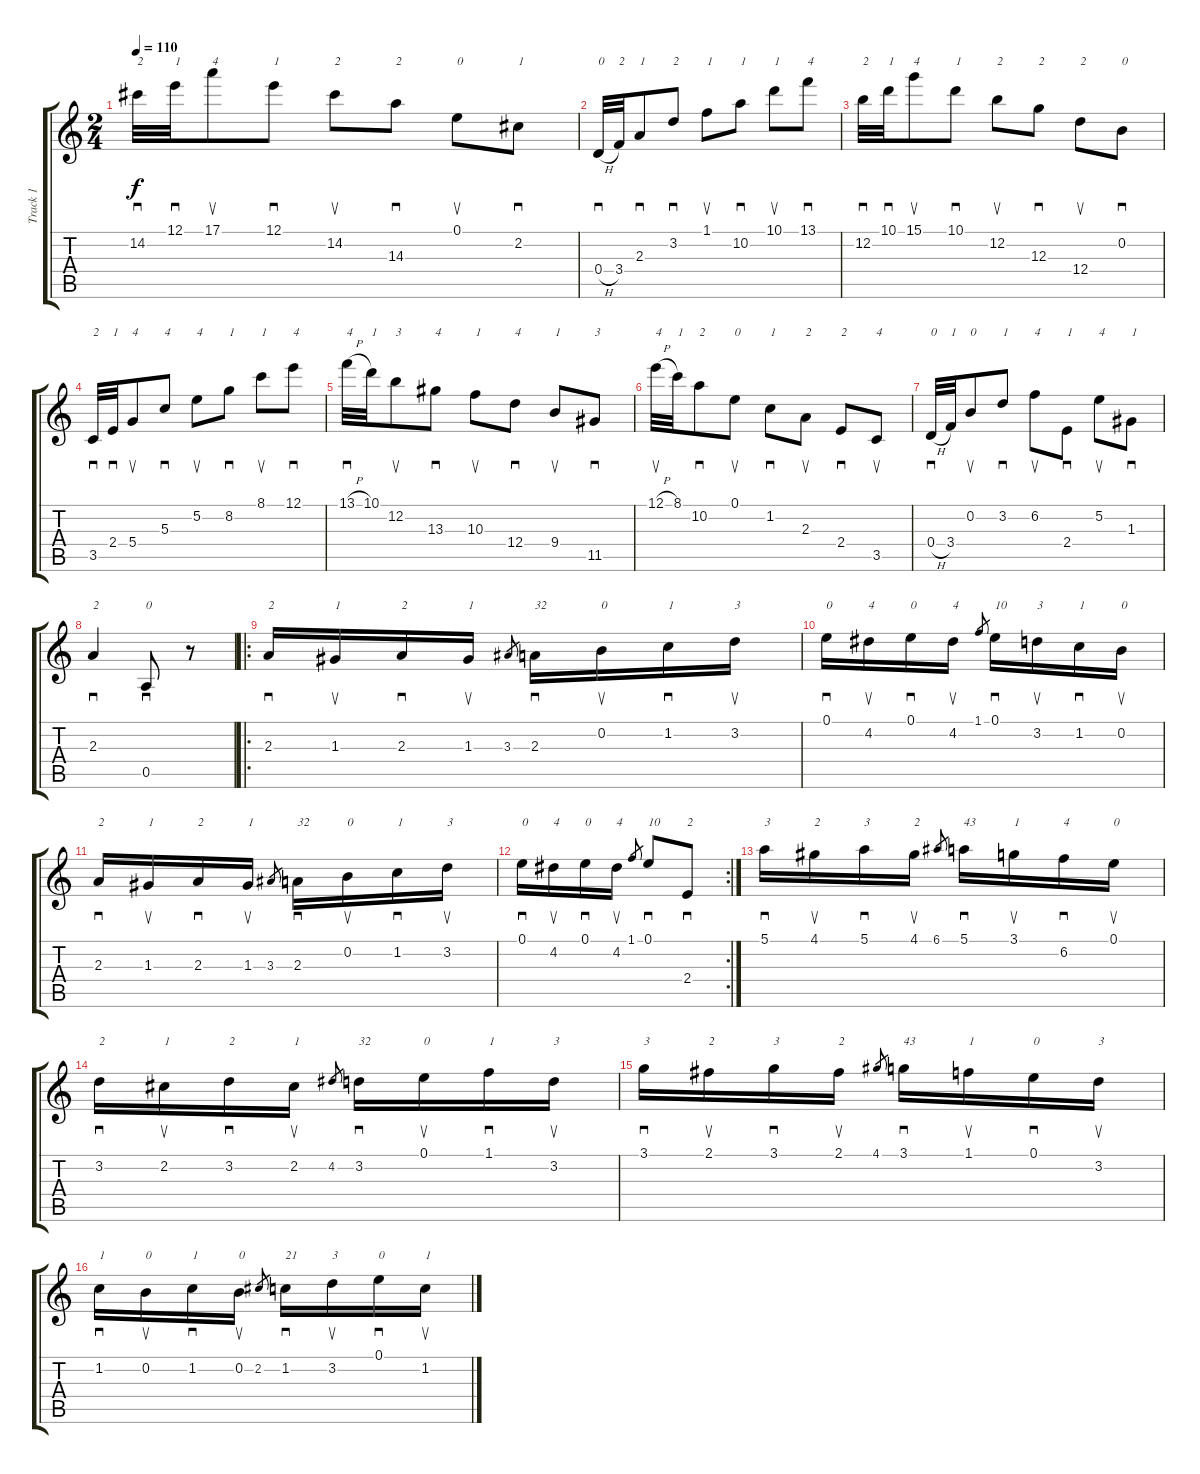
\track ("Track 1" "Track 1") {instrument acousticguitarnylon}
\staff {score tabs}
\tuning (E4 B3 G3 D3 A2 E2) {hide}
\ts (2 4)
\tempo 110
\clef g2
\ks aminor
14.2.32{sd txt "2" dy f} 12.1.32{sd txt "1"} 17.1.8{su txt "4"} 12.1.8{sd txt "1"} 14.2.8{su txt "2"} 14.3.8{sd txt "2"} 0.1.8{su txt "0"} 2.2.8{sd txt "1"} |
0.4{h}.32{sd txt "0"} 3.4.32{txt "2"} 2.3.8{sd txt "1"} 3.2.8{sd txt "2"} 1.1.8{su txt "1"} 10.2.8{sd txt "1"} 10.1.8{su txt "1"} 13.1.8{sd txt "4"} |
12.2.32{sd txt "2"} 10.1.32{sd txt "1"} 15.1.8{su txt "4"} 10.1.8{sd txt "1"} 12.2.8{su txt "2"} 12.3.8{sd txt "2"} 12.4.8{su txt "2"} 0.2.8{sd txt "0"} |
3.5.32{sd txt "2"} 2.4.32{sd txt "1"} 5.4.8{su txt "4"} 5.3.8{sd txt "4"} 5.2.8{su txt "4"} 8.2.8{sd txt "1"} 8.1.8{su txt "1"} 12.1.8{sd txt "4"} |
13.1{h}.32{sd txt "4"} 10.1.32{txt "1"} 12.2.8{su txt "3"} 13.3.8{sd txt "4"} 10.3.8{su txt "1"} 12.4.8{sd txt "4"} 9.4.8{su txt "1"} 11.5.8{sd txt "3"} |
12.1{h}.32{su txt "4"} 8.1.32{txt "1"} 10.2.8{sd txt "2"} 0.1.8{su txt "0"} 1.2.8{sd txt "1"} 2.3.8{su txt "2"} 2.4.8{sd txt "2"} 3.5.8{su txt "4"} |
0.4{h}.32{sd txt "0"} 3.4.32{txt "1"} 0.2.8{su txt "0"} 3.2.8{sd txt "1"} 6.2.8{su txt "4"} 2.4.8{sd txt "1"} 5.2.8{su txt "4"} 1.3.8{sd txt "1"} |
2.3.4{sd txt "2"} 0.5.8{sd txt "0"} r.8 |
\ro
2.3.16{sd txt "2"} 1.3.16{su txt "1"} 2.3.16{sd txt "2"} 1.3.16{su txt "1"} 3.3.8{gr} 2.3.16{sd txt "32"} 0.2.16{su txt "0"} 1.2.16{sd txt "1"} 3.2.16{su txt "3"} |
0.1.16{sd txt "0"} 4.2.16{su txt "4"} 0.1.16{sd txt "0"} 4.2.16{su txt "4"} 1.1.8{gr} 0.1.16{sd txt "10"} 3.2.16{su txt "3"} 1.2.16{sd txt "1"} 0.2.16{su txt "0"} |
2.3.16{sd txt "2"} 1.3.16{su txt "1"} 2.3.16{sd txt "2"} 1.3.16{su txt "1"} 3.3.8{gr} 2.3.16{sd txt "32"} 0.2.16{su txt "0"} 1.2.16{sd txt "1"} 3.2.16{su txt "3"} |
\rc 2
0.1.16{sd txt "0"} 4.2.16{su txt "4"} 0.1.16{sd txt "0"} 4.2.16{su txt "4"} 1.1.8{gr} 0.1.8{sd txt "10"} 2.4.8{sd txt "2"} |
5.1.16{sd txt "3"} 4.1.16{su txt "2"} 5.1.16{sd txt "3"} 4.1.16{su txt "2"} 6.1.8{gr} 5.1.16{sd txt "43"} 3.1.16{su txt "1"} 6.2.16{sd txt "4"} 0.1.16{su txt "0"} |
3.2.16{sd txt "2"} 2.2.16{su txt "1"} 3.2.16{sd txt "2"} 2.2.16{su txt "1"} 4.2.8{gr} 3.2.16{sd txt "32"} 0.1.16{su txt "0"} 1.1.16{sd txt "1"} 3.2.16{su txt "3"} |
3.1.16{sd txt "3"} 2.1.16{su txt "2"} 3.1.16{sd txt "3"} 2.1.16{su txt "2"} 4.1.8{gr} 3.1.16{sd txt "43"} 1.1.16{su txt "1"} 0.1.16{sd txt "0"} 3.2.16{su txt "3"} |
1.2.16{sd txt "1"} 0.2.16{su txt "0"} 1.2.16{sd txt "1"} 0.2.16{su txt "0"} 2.2.8{gr} 1.2.16{sd txt "21"} 3.2.16{su txt "3"} 0.1.16{sd txt "0"} 1.2.16{su txt "1"}
